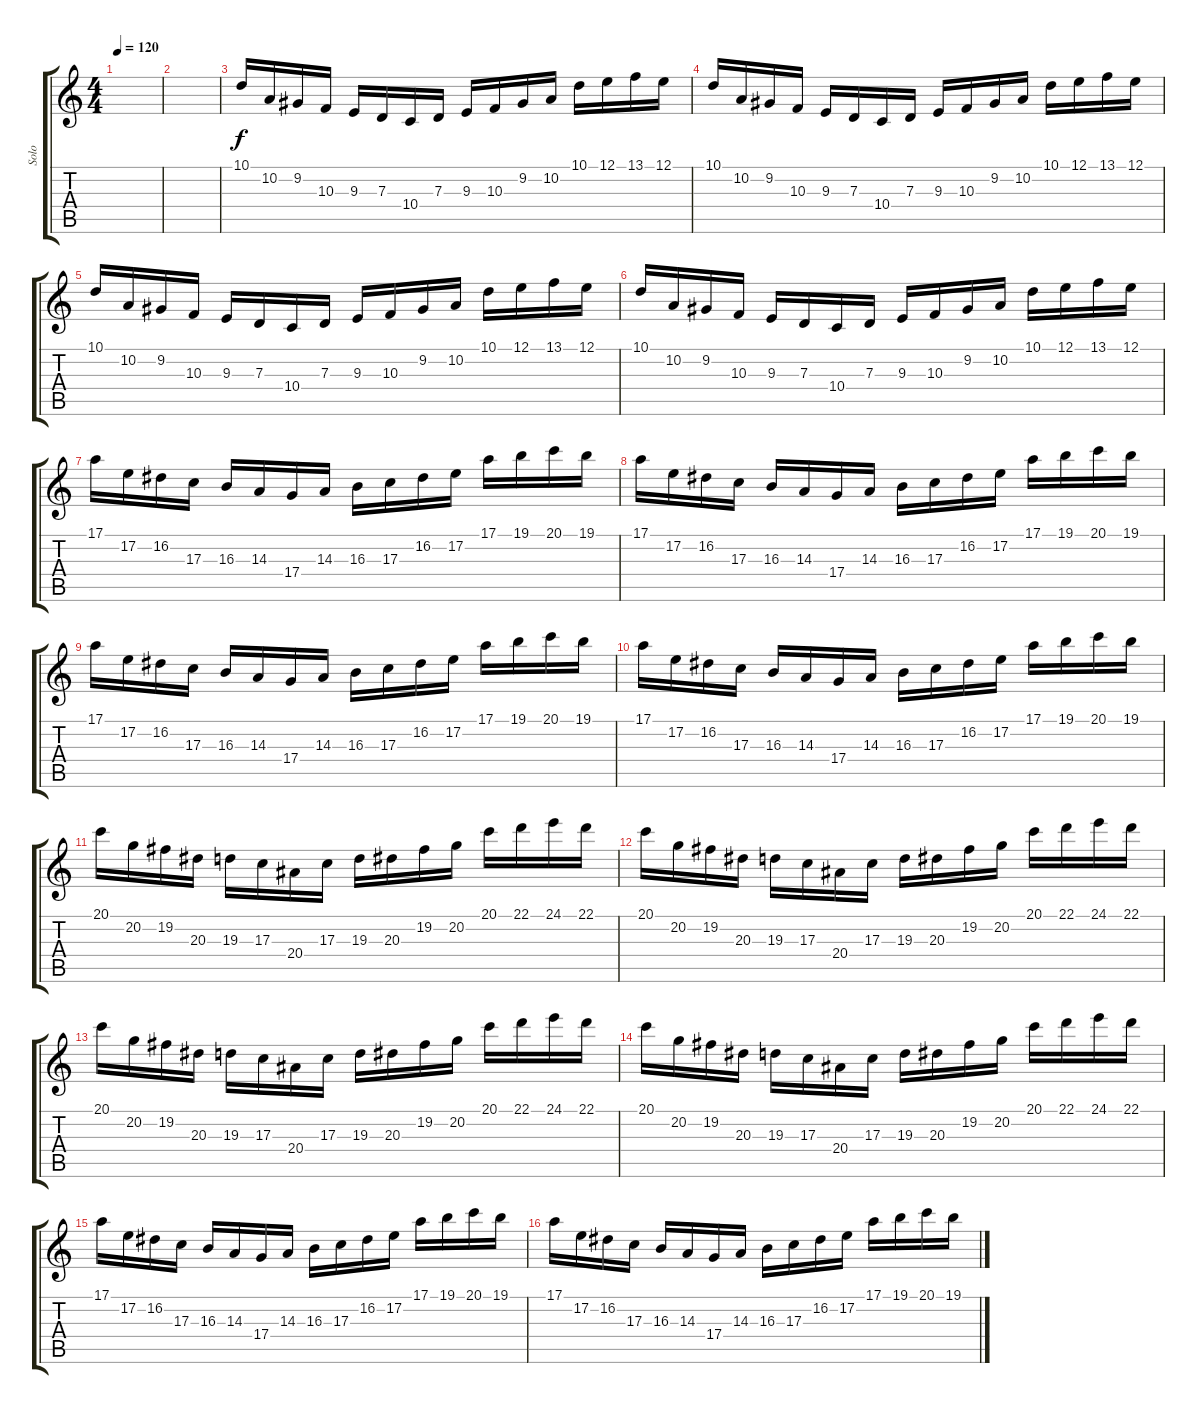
\track ("Solo" "Solo") {instrument lead8bassandlead}
\staff {score tabs}
\tuning (E4 B3 G3 D3 A2 E2) {hide}
\ts (4 4)
\tempo 120
\clef g2
\ks c
|
|
10.1.16 10.2.16 9.2.16 10.3.16 9.3.16 7.3.16 10.4.16 7.3.16 9.3.16 10.3.16 9.2.16 10.2.16 10.1.16 12.1.16 13.1.16 12.1.16 |
10.1.16 10.2.16 9.2.16 10.3.16 9.3.16 7.3.16 10.4.16 7.3.16 9.3.16 10.3.16 9.2.16 10.2.16 10.1.16 12.1.16 13.1.16 12.1.16 |
10.1.16 10.2.16 9.2.16 10.3.16 9.3.16 7.3.16 10.4.16 7.3.16 9.3.16 10.3.16 9.2.16 10.2.16 10.1.16 12.1.16 13.1.16 12.1.16 |
10.1.16 10.2.16 9.2.16 10.3.16 9.3.16 7.3.16 10.4.16 7.3.16 9.3.16 10.3.16 9.2.16 10.2.16 10.1.16 12.1.16 13.1.16 12.1.16 |
17.1.16 17.2.16 16.2.16 17.3.16 16.3.16 14.3.16 17.4.16 14.3.16 16.3.16 17.3.16 16.2.16 17.2.16 17.1.16 19.1.16 20.1.16 19.1.16 |
17.1.16 17.2.16 16.2.16 17.3.16 16.3.16 14.3.16 17.4.16 14.3.16 16.3.16 17.3.16 16.2.16 17.2.16 17.1.16 19.1.16 20.1.16 19.1.16 |
17.1.16 17.2.16 16.2.16 17.3.16 16.3.16 14.3.16 17.4.16 14.3.16 16.3.16 17.3.16 16.2.16 17.2.16 17.1.16 19.1.16 20.1.16 19.1.16 |
17.1.16 17.2.16 16.2.16 17.3.16 16.3.16 14.3.16 17.4.16 14.3.16 16.3.16 17.3.16 16.2.16 17.2.16 17.1.16 19.1.16 20.1.16 19.1.16 |
20.1.16 20.2.16 19.2.16 20.3.16 19.3.16 17.3.16 20.4.16 17.3.16 19.3.16 20.3.16 19.2.16 20.2.16 20.1.16 22.1.16 24.1.16 22.1.16 |
20.1.16 20.2.16 19.2.16 20.3.16 19.3.16 17.3.16 20.4.16 17.3.16 19.3.16 20.3.16 19.2.16 20.2.16 20.1.16 22.1.16 24.1.16 22.1.16 |
20.1.16 20.2.16 19.2.16 20.3.16 19.3.16 17.3.16 20.4.16 17.3.16 19.3.16 20.3.16 19.2.16 20.2.16 20.1.16 22.1.16 24.1.16 22.1.16 |
20.1.16 20.2.16 19.2.16 20.3.16 19.3.16 17.3.16 20.4.16 17.3.16 19.3.16 20.3.16 19.2.16 20.2.16 20.1.16 22.1.16 24.1.16 22.1.16 |
17.1.16 17.2.16 16.2.16 17.3.16 16.3.16 14.3.16 17.4.16 14.3.16 16.3.16 17.3.16 16.2.16 17.2.16 17.1.16 19.1.16 20.1.16 19.1.16 |
17.1.16 17.2.16 16.2.16 17.3.16 16.3.16 14.3.16 17.4.16 14.3.16 16.3.16 17.3.16 16.2.16 17.2.16 17.1.16 19.1.16 20.1.16 19.1.16
